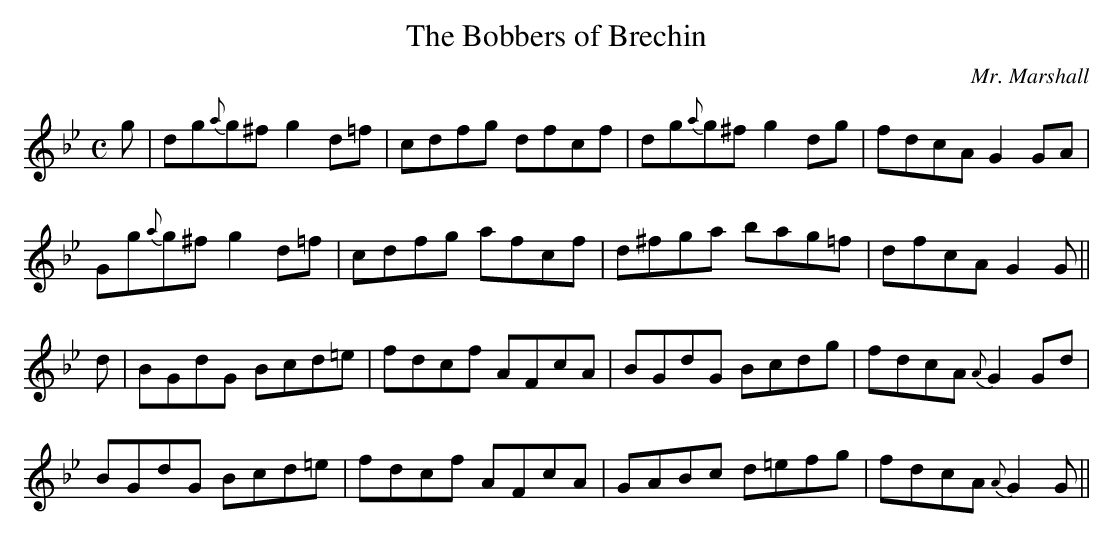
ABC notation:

X:1
T:Bobbers of Brechin, The
C:Mr. Marshall
M:C
L:1/8
K:Gmin
g|dg{a}g^f g2 d=f|cdfg dfcf|dg{a}g^f g2 dg|fdcA G2 GA|
Gg{a}g^f g2 d=f|cdfg afcf|d^fga bag=f|dfcA G2G||
d|BGdG Bcd=e|fdcf AFcA|BGdG Bcdg|fdcA {A}G2 Gd|
BGdG Bcd=e|fdcf AFcA|GABc d=efg|fdcA {A}G2 G||
